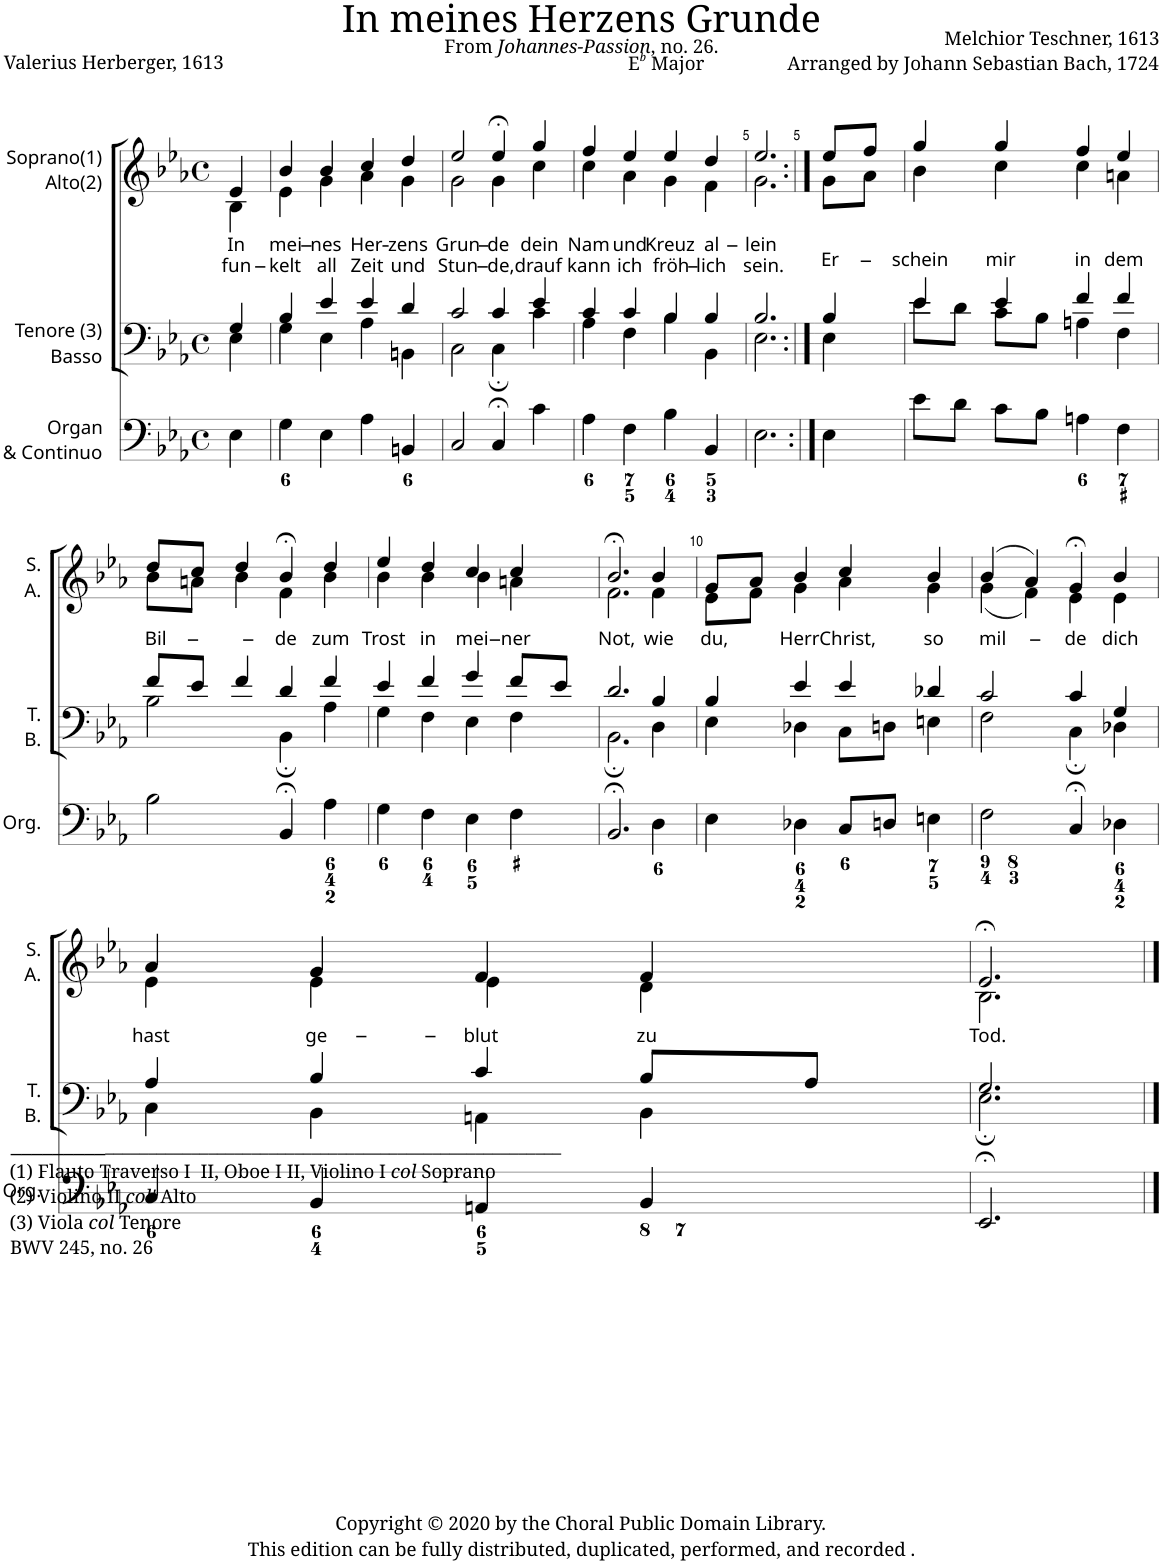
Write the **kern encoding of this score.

**kern	**kern	**kern	**text	**text
*part3	*part2	*part1	*part1	*part1
*staff3	*staff2	*staff1	*staff1	*staff1
*I"Organ &amp; Continuo	*I"Tenore (3) Basso	*I"Soprano(1) Alto(2)	*	*
*I'Org.	*I'T. B.	*I'S. A.	*	*
*clefF4	*clefF4	*clefG2	*	*
*k[b-e-a-]	*k[b-e-a-]	*k[b-e-a-]	*	*
*M4/4	*M4/4	*M4/4	*	*
*met(c)	*met(c)	*met(c)	*	*
=1	=1	=1	=1	=1
*	*^	*	*	*
!	!	!	!	!LO:LY:b	!LO:LY:b
*	*	*	*^	*	*
4E-\	4G/	4E-\	4e-/	4B-\	In	fun-
=2	=2	=2	=2	=2	=2	=2
!	!	!	!	!	!LO:LY:b	!LO:LY:b
4G\	4B-/	4G\	4b-/	4e-\	mei-	-kelt
!	!	!	!	!	!LO:LY:b	!LO:LY:b
4E-\	4e-/	4E-\	4b-/	4g\	-nes	all
!	!	!	!	!	!LO:LY:b	!LO:LY:b
4A-\	4e-/	4A-\	4cc/	4a-\	Her-	Zeit
!	!	!	!	!	!LO:LY:b	!LO:LY:b
4BBn/	4d/	4BBn\	4dd/	4g\	-zens	und
=3	=3	=3	=3	=3	=3	=3
!	!	!	!	!	!LO:LY:b	!LO:LY:b
2C/	2c/	2C\	2ee-/	2g\	Grun-	Stun-
!	!	!	!	!	!LO:LY:b	!LO:LY:b
4C;</	4c/	4C;\	4ee-;</	4g\	-de	-de,
!	!	!	!	!	!LO:LY:b	!LO:LY:b
4c\	4e-/	4c\	4gg/	4cc\	dein	drauf
=4	=4	=4	=4	=4	=4	=4
!	!	!	!	!	!LO:LY:b	!LO:LY:b
4A-\	4c/	4A-\	4ff/	4cc\	Nam	kann
!	!	!	!	!	!LO:LY:b	!LO:LY:b
4F\	4c/	4F\	4ee-/	4a-\	und	ich
!	!	!	!	!	!LO:LY:b	!LO:LY:b
4B-\	4B-/	4B-\	4ee-/	4g\	Kreuz	fröh-
!	!	!	!	!	!LO:LY:b	!LO:LY:b
4BB-/	4B-/	4BB-\	4dd/	4f\	al-	-lich
=5	=5	=5	=5	=5	=5	=5
!	!	!	!	!	!LO:LY:b	!LO:LY:b
2.E-\	2.B-/	2.E-\	2.ee-/	2.g\	-lein	sein.
=5:|!	=5:|!	=5:|!	=5:|!	=5:|!	=5:|!	=5:|!
!	!	!	!	!	!LO:LY:b	!
4E-\	4B-/	4E-\	8ee-/L	8g\L	Er-	.
.	.	.	8ff/J	8a-\J	.	.
=6	=6	=6	=6	=6	=6	=6
!	!	!	!	!	!LO:LY:b	!
8e-\L	4e-/	8e-\L	4gg/	4b-\	-schein	.
8d\J	.	8d\J	.	.	.	.
!	!	!	!	!	!LO:LY:b	!
8c\L	4e-/	8c\L	4gg/	4cc\	mir	.
8B-\J	.	8B-\J	.	.	.	.
!	!	!	!	!	!LO:LY:b	!
4An\	4f/	4An\	4ff/	4cc\	in	.
!	!	!	!	!	!LO:LY:b	!
4F\	4f/	4F\	4ee-/	4an\	dem	.
!!LO:LB:g=z	!!
=7	=7	=7	=7	=7	=7	=7
!LO:TX:b:t=_________	!	!	!	!	!	!
!LO:TX:b:t=_____________________________________________________	!	!	!	!	!	!
!LO:TX:b:t=(1) Flauto Traverso I  II, Oboe I II, Violino I	!	!	!	!	!	!
!LO:TX:b:i:t=col	!	!	!	!	!	!
!LO:TX:b:t=Soprano	!	!	!	!	!	!
!LO:TX:b:t=(2) Violino II	!	!	!	!	!	!
!LO:TX:b:i:t=col'	!	!	!	!	!	!
!LO:TX:b:t=Alto	!	!	!	!	!	!
!LO:TX:b:t=(3) Viola	!	!	!	!	!	!
!LO:TX:b:i:t=col	!	!	!	!	!	!
!LO:TX:b:t=Tenore	!	!	!	!	!	!
!LO:TX:b:t=BWV 245, no. 26	!	!	!	!	!	!
!	!	!	!	!	!LO:LY:b	!
2B-\	8f/L	2B-\	8dd/L	8b-\L	Bil-	.
.	8e-/J	.	8cc/J	8an\J	.	.
.	4f/	.	4dd/	4b-\	.	.
!	!	!	!	!	!LO:LY:b	!
4BB-;</	4d/	4BB-;\	4b-;</	4f\	-de	.
!	!	!	!	!	!LO:LY:b	!
4A-\	4f/	4A-\	4dd/	4b-\	zum	.
=8	=8	=8	=8	=8	=8	=8
!	!	!	!	!	!LO:LY:b	!
4G\	4e-/	4G\	4ee-/	4b-\	Trost	.
!	!	!	!	!	!LO:LY:b	!
4F\	4f/	4F\	4dd/	4b-\	in	.
!	!	!	!	!	!LO:LY:b	!
4E-\	4g/	4E-\	4cc/	4b-\	mei-	.
!	!	!	!	!	!LO:LY:b	!
4F\	8f/L	4F\	4cc/	4an\	-ner	.
.	8e-/J	.	.	.	.	.
=9	=9	=9	=9	=9	=9	=9
!	!	!	!	!	!LO:LY:b	!
2.BB-;</	2.d/	2.BB-;\	2.b-;</	2.f\	Not,	.
!	!	!	!	!	!LO:LY:b	!
4D\	4B-/	4D\	4b-/	4f\	wie	.
=10	=10	=10	=10	=10	=10	=10
!	!	!	!	!	!LO:LY:b	!
4E-\	4B-/	4E-\	8g/L	8e-\L	du,	.
.	.	.	8a-/J	8f\J	.	.
!	!	!	!	!	!LO:LY:b	!
4D-X\	4e-/	4D-X\	4b-/	4g\	Herr	.
!	!	!	!	!	!LO:LY:b	!
8C/L	4e-/	8C\L	4cc/	4a-\	Christ,	.
8Dn/J	.	8Dn\J	.	.	.	.
!	!	!	!	!	!LO:LY:b	!
4En\	4d-X/	4En\	4b-/	4g\	so	.
=11	=11	=11	=11	=11	=11	=11
!	!	!	!	!	!LO:LY:b	!
2F\	2c/	2F\	(4b-/	(4g\	mil-	.
.	.	.	4a-/)	4f\)	.	.
!	!	!	!	!	!LO:LY:b	!
4C;</	4c/	4C;\	4g;</	4e-\	-de	.
!	!	!	!	!	!LO:LY:b	!
4D-X\	4G/	4D-X\	4b-/	4e-\	dich	.
!!LO:LB:g=z	!!
=12	=12	=12	=12	=12	=12	=12
!	!	!	!	!	!LO:LY:b	!
4C/	4A-/	4C\	4a-/	4e-\	hast	.
!	!	!	!	!	!LO:LY:b	!
4BB-/	4B-/	4BB-\	4g/	4e-\	ge-	.
!	!	!	!	!	!LO:LY:b	!
4AAn/	4c/	4AAn\	4f/	4e-\	-blut	.
!	!	!	!	!	!LO:LY:b	!
4BB-/	8B-/L	4BB-\	4f/	4d\	zu	.
.	8A-/J	.	.	.	.	.
=13	=13	=13	=13	=13	=13	=13
!	!	!	!	!	!LO:LY:b	!
2.EE-;</	2.G/	2.E-;\	2.e-;</	2.B-\	Tod.	.
*	*v	*v	*	*	*	*
*	*	*v	*v	*	*
==	==	==	==	==
*-	*-	*-	*-	*-
